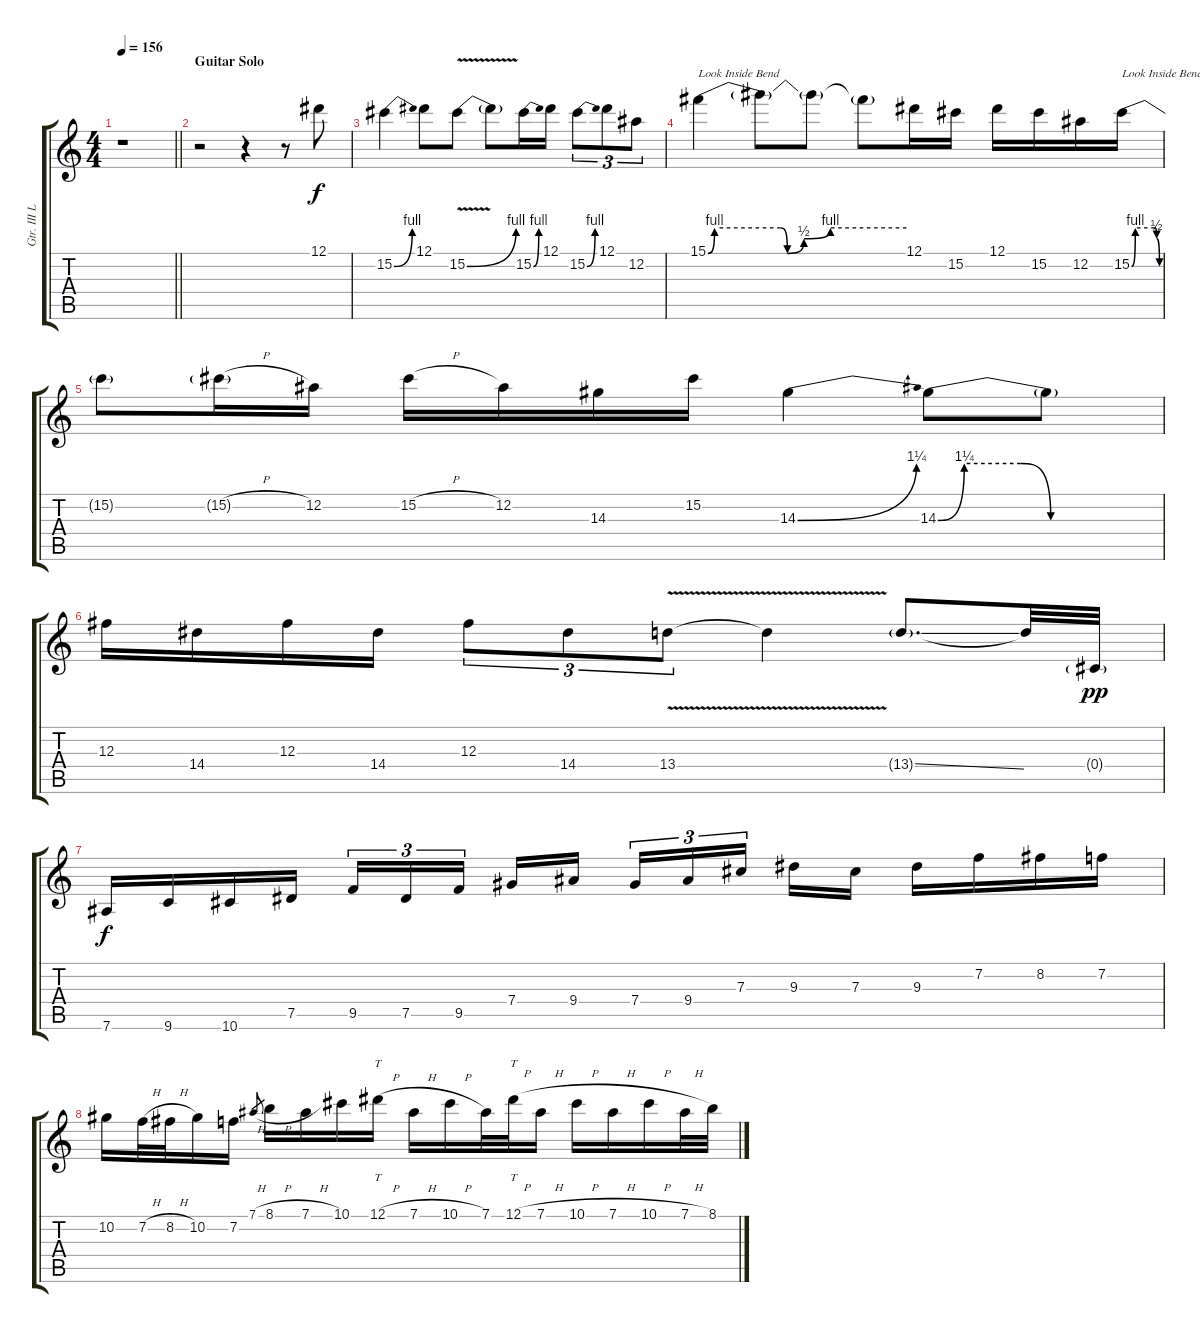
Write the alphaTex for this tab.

\track ("Gtr. III Lead" "Gtr. III L") {instrument overdrivenguitar}
\staff {score tabs}
\tuning (Eb4 Bb3 Gb3 Db3 Ab2 Eb2) {hide}
\ts (4 4)
\tempo 156
\clef g2
\barLineRight lightlight
\ks c
r.1{dy f} |
\section ("" "Guitar Solo")
r.2 r.4 r.8 12.1.8 |
15.2{be (bend 0 0 60 4)}.4 12.1.8 15.2{be (bend 0 0 60 4) v}.8 15.2{t}.8 15.2{be (bend 0 0 60 4)}.16 12.1.16 15.2{be (bend 0 0 60 4)}.8{tu (3 2)} 12.1.8{tu (3 2)} 12.2.8{tu (3 2)} |
15.1{be (custom 0 0 2 4 22 4 24 0 29 2 37 4 60 4)}.4{txt "Look Inside Bend"} 15.1{t}.8 15.1{t}.8 15.1{t}.8 12.1.16 15.2.16 12.1.16 15.2.16 12.2.16 15.2{be (custom 0 0 8 4 50 4 54 2 60 0)}.16{txt "Look Inside Bend"} |
15.2{t}.8 15.2{h g}.16 12.2.16 15.2{h}.16 12.2.16 14.3.16 15.2.16 14.3{be (bend 0 0 60 5)}.4 14.3{be (custom 0 0 7 5 22 5 30 0 60 0)}.8 14.3{t}.8 |
12.3.16 14.4.16 12.3.16 14.4.16 12.3.8{tu (3 2)} 14.4.8{tu (3 2)} 13.4{v}.8{tu (3 2)} 13.4{t}.4 13.4{ss g}.8{d} 13.4{t}.32 0.4{g}.32{dy pp} |
7.6.16{dy f} 9.6.16 10.6.16 7.5.16 9.5.16{tu (3 2)} 7.5.16{tu (3 2)} 9.5.16{tu (3 2) beam splitsecondary} 7.4.16 9.4.16 7.4.16{tu (3 2)} 9.4.16{tu (3 2)} 7.3.16{tu (3 2) beam splitsecondary} 9.3.16 7.3.16 9.3.16 7.2.16 8.2.16 7.2.16 |
10.2.16 7.2{h}.32 8.2{h}.32 10.2.16 7.2.16 7.1{h}.8{gr} 8.1{h}.16 7.1{h}.16 10.1.16 12.1{h}.16{tt} 7.1{h}.16 10.1{h}.16 7.1.32 12.1{h}.32{tt} 7.1{h}.16 10.1{h}.16 7.1{h}.16 10.1{h}.16 7.1{h}.32 8.1.32
